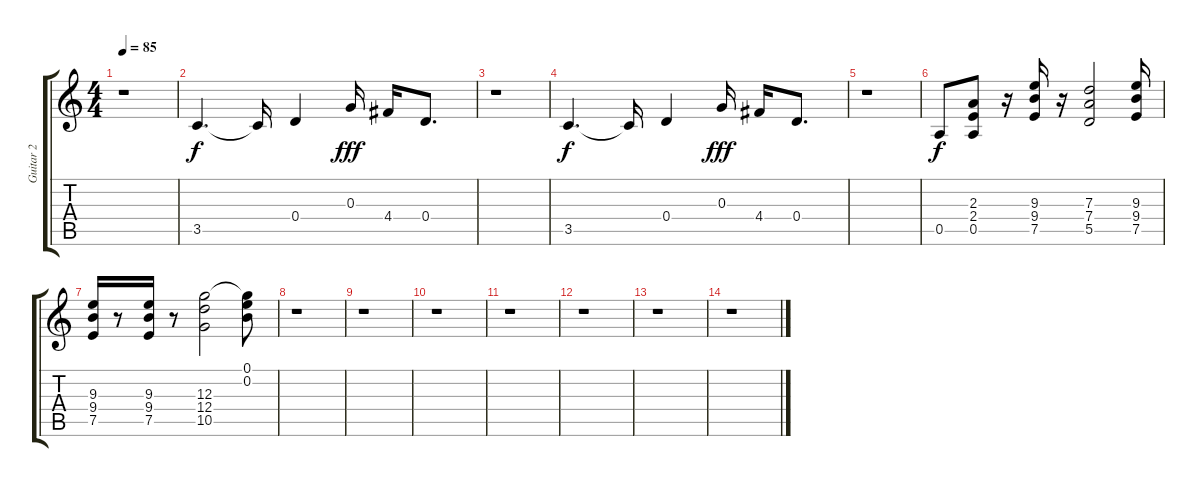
\track ("Guitar 2" "Guitar 2") {instrument distortionguitar}
\staff {score tabs}
\tuning (E4 B3 G3 D3 A2 E2) {hide}
\ts (4 4)
\tempo 85
\clef g2
\ks c
r.1{dy fff} |
3.5.4{d dy f} 3.5{t}.16 0.4.4 0.3.16{dy fff} 4.4.16 0.4.8{d} |
r.1 |
3.5.4{d dy f} 3.5{t}.16 0.4.4 0.3.16{dy fff} 4.4.16 0.4.8{d} |
r.1 |
0.5.8{dy f} (2.3 2.4 0.5).8 r.16 (9.3 9.4 7.5).16 r.16 (7.3 7.4 5.5).2 (9.3 9.4 7.5).16 |
(9.3 9.4 7.5).16 r.8 (9.3 9.4 7.5).16 r.8 (12.3 12.4 10.5).2 (0.1 0.2 12.3{t}).8 |
r.1 |
r.1 |
r.1 |
r.1 |
r.1 |
r.1 |
r.1
